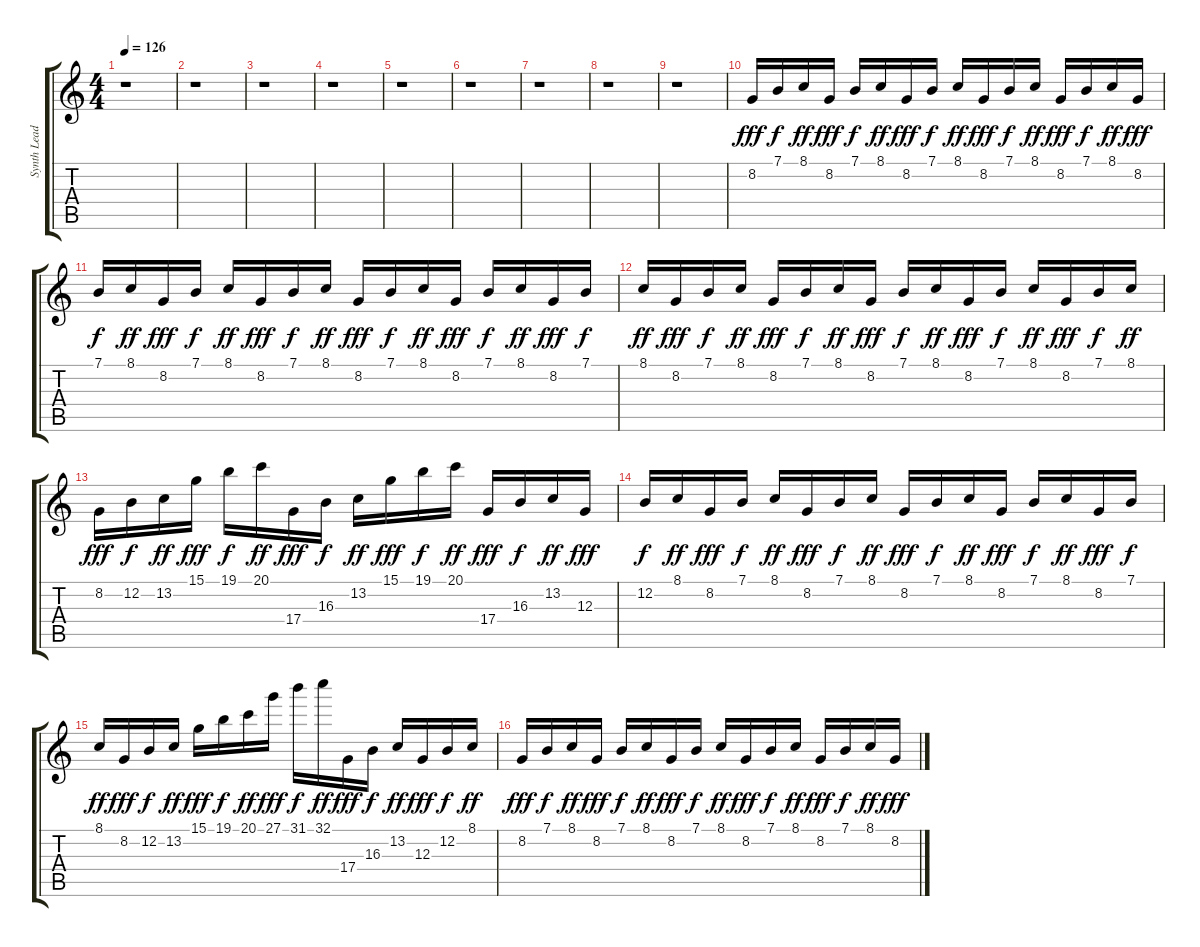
\track ("Synth Lead + Bass (Staff 1)" "Synth Lead") {instrument lead8bassandlead}
\staff {score tabs}
\tuning (E4 B3 G3 D3 A2 E2) {hide}
\ts (4 4)
\tempo 126
\clef g2
\ks c
r.1{dy ff} |
r.1 |
r.1 |
r.1 |
r.1 |
r.1 |
r.1 |
r.1 |
r.1 |
8.2.16{dy fff} 7.1.16{dy f} 8.1.16{dy ff} 8.2.16{dy fff} 7.1.16{dy f} 8.1.16{dy ff} 8.2.16{dy fff} 7.1.16{dy f} 8.1.16{dy ff} 8.2.16{dy fff} 7.1.16{dy f} 8.1.16{dy ff} 8.2.16{dy fff} 7.1.16{dy f} 8.1.16{dy ff} 8.2.16{dy fff} |
7.1.16{dy f} 8.1.16{dy ff} 8.2.16{dy fff} 7.1.16{dy f} 8.1.16{dy ff} 8.2.16{dy fff} 7.1.16{dy f} 8.1.16{dy ff} 8.2.16{dy fff} 7.1.16{dy f} 8.1.16{dy ff} 8.2.16{dy fff} 7.1.16{dy f} 8.1.16{dy ff} 8.2.16{dy fff} 7.1.16{dy f} |
8.1.16{dy ff} 8.2.16{dy fff} 7.1.16{dy f} 8.1.16{dy ff} 8.2.16{dy fff} 7.1.16{dy f} 8.1.16{dy ff} 8.2.16{dy fff} 7.1.16{dy f} 8.1.16{dy ff} 8.2.16{dy fff} 7.1.16{dy f} 8.1.16{dy ff} 8.2.16{dy fff} 7.1.16{dy f} 8.1.16{dy ff} |
8.2.16{dy fff} 12.2.16{dy f} 13.2.16{dy ff} 15.1.16{dy fff} 19.1.16{dy f} 20.1.16{dy ff} 17.4.16{dy fff} 16.3.16{dy f} 13.2.16{dy ff} 15.1.16{dy fff} 19.1.16{dy f} 20.1.16{dy ff} 17.4.16{dy fff} 16.3.16{dy f} 13.2.16{dy ff} 12.3.16{dy fff} |
12.2.16{dy f} 8.1.16{dy ff} 8.2.16{dy fff} 7.1.16{dy f} 8.1.16{dy ff} 8.2.16{dy fff} 7.1.16{dy f} 8.1.16{dy ff} 8.2.16{dy fff} 7.1.16{dy f} 8.1.16{dy ff} 8.2.16{dy fff} 7.1.16{dy f} 8.1.16{dy ff} 8.2.16{dy fff} 7.1.16{dy f} |
8.1.16{dy ff} 8.2.16{dy fff} 12.2.16{dy f} 13.2.16{dy ff} 15.1.16{dy fff} 19.1.16{dy f} 20.1.16{dy ff} 27.1.16{dy fff} 31.1.16{dy f} 32.1.16{dy ff} 17.4.16{dy fff} 16.3.16{dy f} 13.2.16{dy ff} 12.3.16{dy fff} 12.2.16{dy f} 8.1.16{dy ff} |
8.2.16{dy fff} 7.1.16{dy f} 8.1.16{dy ff} 8.2.16{dy fff} 7.1.16{dy f} 8.1.16{dy ff} 8.2.16{dy fff} 7.1.16{dy f} 8.1.16{dy ff} 8.2.16{dy fff} 7.1.16{dy f} 8.1.16{dy ff} 8.2.16{dy fff} 7.1.16{dy f} 8.1.16{dy ff} 8.2.16{dy fff}
